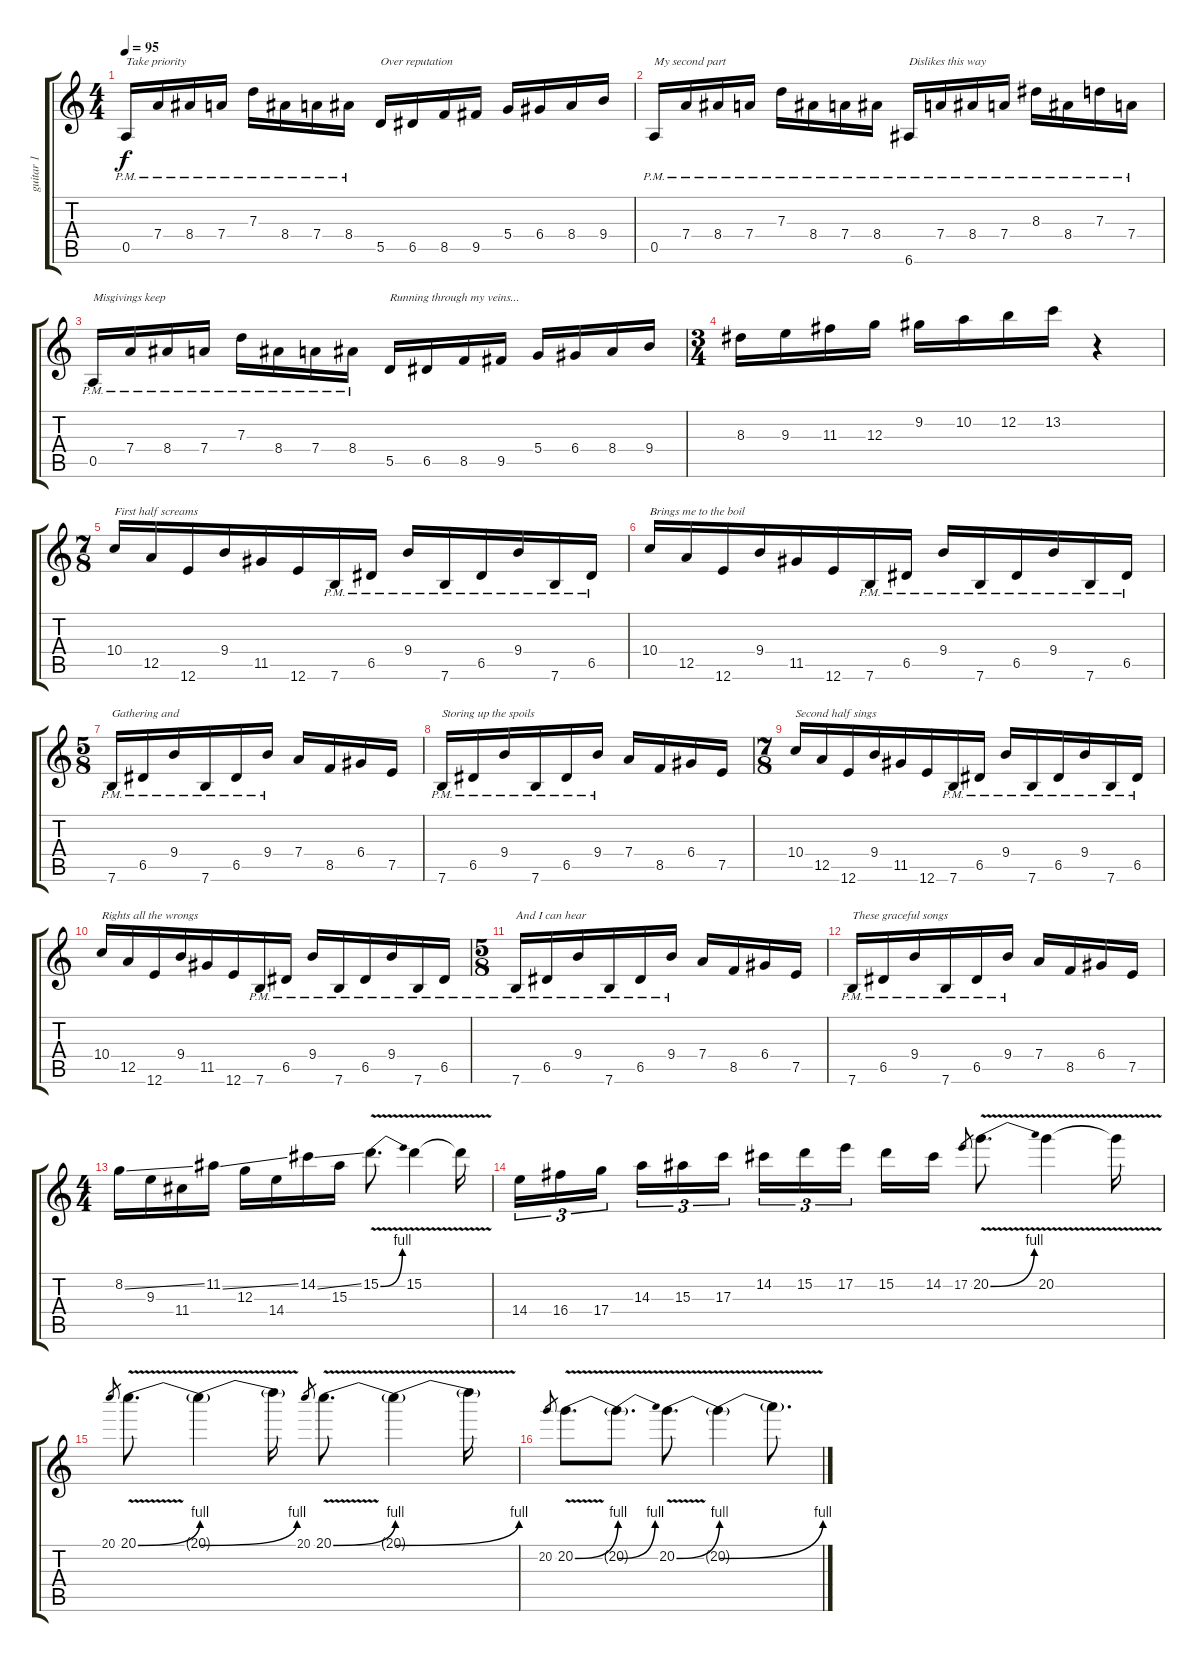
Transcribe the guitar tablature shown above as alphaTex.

\track ("guitar 1" "guitar 1") {instrument distortionguitar}
\staff {score tabs}
\tuning (E4 B3 G3 D3 A2 E2) {hide}
\ts (4 4)
\tempo 95
\clef g2
\ks c
0.5{pm}.16{txt "Take priority" dy f} 7.4{pm}.16 8.4{pm}.16 7.4{pm}.16 7.3{pm}.16 8.4{pm}.16 7.4{pm}.16 8.4{pm}.16 5.5.16{txt "Over reputation"} 6.5.16 8.5.16 9.5.16 5.4.16 6.4.16 8.4.16 9.4.16 |
0.5{pm}.16{txt "My second part"} 7.4{pm}.16 8.4{pm}.16 7.4{pm}.16 7.3{pm}.16 8.4{pm}.16 7.4{pm}.16 8.4{pm}.16 6.6{pm}.16{txt "Dislikes this way"} 7.4{pm}.16 8.4{pm}.16 7.4{pm}.16 8.3{pm}.16 8.4{pm}.16 7.3{pm}.16 7.4{pm}.16 |
0.5{pm}.16{txt "Misgivings keep"} 7.4{pm}.16 8.4{pm}.16 7.4{pm}.16 7.3{pm}.16 8.4{pm}.16 7.4{pm}.16 8.4{pm}.16 5.5.16{txt "Running through my veins..."} 6.5.16 8.5.16 9.5.16 5.4.16 6.4.16 8.4.16 9.4.16 |
\ts (3 4)
8.3.16 9.3.16 11.3.16 12.3.16 9.2.16 10.2.16 12.2.16 13.2.16 r.4 |
\ts (7 8)
10.4.16{txt "First half screams"} 12.5.16 12.6.16 9.4.16 11.5.16 12.6.16 7.6{pm}.16 6.5{pm}.16 9.4{pm}.16 7.6{pm}.16 6.5{pm}.16 9.4{pm}.16 7.6{pm}.16 6.5{pm}.16 |
10.4.16{txt "Brings me to the boil"} 12.5.16 12.6.16 9.4.16 11.5.16 12.6.16 7.6{pm}.16 6.5{pm}.16 9.4{pm}.16 7.6{pm}.16 6.5{pm}.16 9.4{pm}.16 7.6{pm}.16 6.5{pm}.16 |
\ts (5 8)
7.6{pm}.16{txt "Gathering and"} 6.5{pm}.16 9.4{pm}.16 7.6{pm}.16 6.5{pm}.16 9.4{pm}.16 7.4.16 8.5.16 6.4.16 7.5.16 |
7.6{pm}.16{txt "Storing up the spoils"} 6.5{pm}.16 9.4{pm}.16 7.6{pm}.16 6.5{pm}.16 9.4{pm}.16 7.4.16 8.5.16 6.4.16 7.5.16 |
\ts (7 8)
10.4.16{txt "Second half sings"} 12.5.16 12.6.16 9.4.16 11.5.16 12.6.16 7.6{pm}.16 6.5{pm}.16 9.4{pm}.16 7.6{pm}.16 6.5{pm}.16 9.4{pm}.16 7.6{pm}.16 6.5{pm}.16 |
10.4.16{txt "Rights all the wrongs"} 12.5.16 12.6.16 9.4.16 11.5.16 12.6.16 7.6{pm}.16 6.5{pm}.16 9.4{pm}.16 7.6{pm}.16 6.5{pm}.16 9.4{pm}.16 7.6{pm}.16 6.5{pm}.16 |
\ts (5 8)
7.6{pm}.16{txt "And I can hear"} 6.5{pm}.16 9.4{pm}.16 7.6{pm}.16 6.5{pm}.16 9.4{pm}.16 7.4.16 8.5.16 6.4.16 7.5.16 |
7.6{pm}.16{txt "These graceful songs"} 6.5{pm}.16 9.4{pm}.16 7.6{pm}.16 6.5{pm}.16 9.4{pm}.16 7.4.16 8.5.16 6.4.16 7.5.16 |
\ts (4 4)
8.2{ss}.16 9.3.16 11.4.16 11.2{ss}.16 12.3.16 14.4.16 14.2{ss}.16 15.3.16 15.2{be (bend 0 0 60 4) v}.8{d} 15.2{v}.4 15.2{t}.16 |
14.4.16{tu (3 2)} 16.4.16{tu (3 2)} 17.4.16{tu (3 2)} 14.3.16{tu (3 2)} 15.3.16{tu (3 2)} 17.3.16{tu (3 2)} 14.2.16{tu (3 2)} 15.2.16{tu (3 2)} 17.2.16{tu (3 2)} 15.2.16 14.2.16 17.2.8{gr} 20.2{be (bend 0 0 60 4) v}.8{d} 20.2{v}.4 20.2{t}.16 |
20.1.8{gr} 20.1{be (bend 0 0 60 4) v}.8{d} 20.1{be (bend 0 0 60 4) v t}.4 20.1{t}.16 20.1.8{gr} 20.1{be (bend 0 0 60 4) v}.8{d} 20.1{be (bend 0 0 60 4) v t}.4 20.1{t}.16 |
20.2.8{gr} 20.2{be (bend 0 0 60 4) v}.8{d} 20.2{be (bend 0 0 60 4) v t}.8{d} 20.2{be (bend 0 0 60 4) v}.8{d} 20.2{be (bend 0 0 60 4) v t}.4 20.2{t}.8{d}
